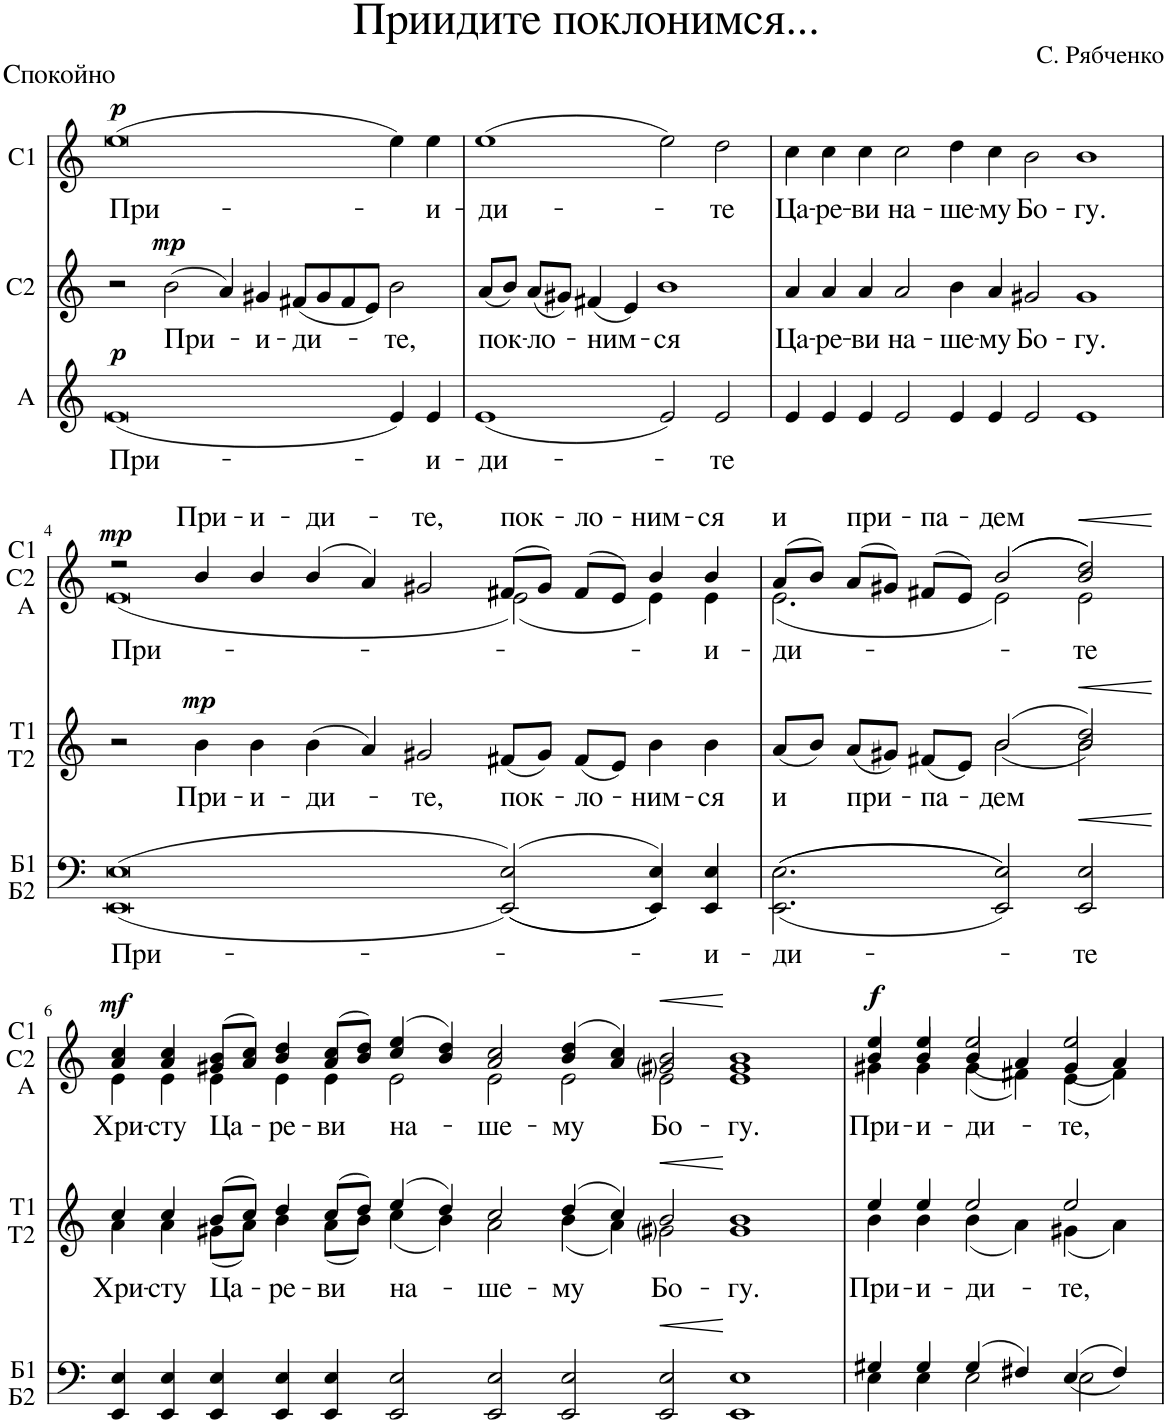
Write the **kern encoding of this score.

**kern	**text	**dynam	**kern	**text	**dynam	**kern	**text	**dynam	**kern	**text	**dynam	**kern	**text	**dynam	**kern	**text	**dynam
*part6	*part6	*part6	*part5	*part5	*part5	*part4	*part4	*part4	*part3	*part3	*part3	*part2	*part2	*part2	*part1	*part1	*part1
*staff6	*staff6	*staff6	*staff5	*staff5	*staff5	*staff4	*staff4	*staff4	*staff3	*staff3	*staff3	*staff2	*staff2	*staff2	*staff1	*staff1	*staff1
*I"Б1 Б2	*	*	*I"T1 T2	*	*	*I"C1 C2 A	*	*	*I"A	*	*	*I"C2	*	*	*I"C1	*	*
*	*	*	*I'T1 T2	*	*	*I'C1 C2 A	*	*	*I'A	*	*	*I'C2	*	*	*I'C1	*	*
*stria5	*	*	*stria5	*	*	*stria5	*	*	*	*	*	*	*	*	*	*	*
*clefF4	*	*	*clefG2	*	*	*clefG2	*	*	*clefG2	*	*	*clefG2	*	*	*clefG2	*	*
*k[]	*	*	*k[]	*	*	*k[]	*	*	*k[]	*	*	*k[]	*	*	*k[]	*	*
*M5/2	*	*	*M5/2	*	*	*M5/2	*	*	*M5/2	*	*	*M5/2	*	*	*M5/2	*	*
=1	=1	=1	=1	=1	=1	=1	=1	=1	=1	=1	=1	=1	=1	=1	=1	=1	=1
!	!	!	!	!	!	!	!	!	!	!LO:LY:b	!LO:DY:a	!	!	!	!	!LO:LY:b	!LO:DY:a
2%5r	.	.	2%5r	.	.	2%5r	.	.	(0e	При-	p	2r	.	.	(0ee	При-	p
!	!	!	!	!	!	!	!	!	!	!	!	!	!LO:LY:b	!LO:DY:a	!	!	!
.	.	.	.	.	.	.	.	.	.	.	.	(2b\	При-	mp	.	.	.
.	.	.	.	.	.	.	.	.	.	.	.	4a/)	.	.	.	.	.
!	!	!	!	!	!	!	!	!	!	!	!	!	!LO:LY:b	!	!	!	!
.	.	.	.	.	.	.	.	.	.	.	.	4g#X/	и-	.	.	.	.
!	!	!	!	!	!	!	!	!	!	!	!	!	!LO:LY:b	!	!	!	!
.	.	.	.	.	.	.	.	.	.	.	.	(8f#X/L	-ди-	.	.	.	.
.	.	.	.	.	.	.	.	.	.	.	.	8g#/	.	.	.	.	.
.	.	.	.	.	.	.	.	.	.	.	.	8f#/	.	.	.	.	.
.	.	.	.	.	.	.	.	.	.	.	.	8e/J)	.	.	.	.	.
!	!	!	!	!	!	!	!	!	!	!	!	!	!LO:LY:b	!	!	!	!
.	.	.	.	.	.	.	.	.	4e/)	.	.	2b\	те,	.	4ee\)	.	.
!	!	!	!	!	!	!	!	!	!	!LO:LY:b	!	!	!	!	!	!LO:LY:b	!
.	.	.	.	.	.	.	.	.	4e/	и-	.	.	.	.	4ee\	и-	.
=2	=2	=2	=2	=2	=2	=2	=2	=2	=2	=2	=2	=2	=2	=2	=2	=2	=2
*M4/2	*	*	*M4/2	*	*	*M4/2	*	*	*M4/2	*	*	*M4/2	*	*	*M4/2	*	*
!	!	!	!	!	!	!	!	!	!	!LO:LY:b	!	!	!LO:LY:b	!	!	!LO:LY:b	!
0r	.	.	0r	.	.	0r	.	.	(1e	-ди-	.	(8a/L	пок-	.	(1ee	-ди-	.
.	.	.	.	.	.	.	.	.	.	.	.	8b/J)	.	.	.	.	.
!	!	!	!	!	!	!	!	!	!	!	!	!	!LO:LY:b	!	!	!	!
.	.	.	.	.	.	.	.	.	.	.	.	(8a/L	ло-	.	.	.	.
.	.	.	.	.	.	.	.	.	.	.	.	8g#X/J)	.	.	.	.	.
!	!	!	!	!	!	!	!	!	!	!	!	!	!LO:LY:b	!	!	!	!
.	.	.	.	.	.	.	.	.	.	.	.	(4f#X/	ним-	.	.	.	.
.	.	.	.	.	.	.	.	.	.	.	.	4e/)	.	.	.	.	.
!	!	!	!	!	!	!	!	!	!	!	!	!	!LO:LY:b	!	!	!	!
.	.	.	.	.	.	.	.	.	2e/)	.	.	1b	ся	.	2ee\)	.	.
!	!	!	!	!	!	!	!	!	!	!LO:LY:b	!	!	!	!	!	!LO:LY:b	!
.	.	.	.	.	.	.	.	.	2e/	те	.	.	.	.	2dd\	те	.
=3	=3	=3	=3	=3	=3	=3	=3	=3	=3	=3	=3	=3	=3	=3	=3	=3	=3
*M13/4	*	*	*M13/4	*	*	*M13/4	*	*	*M13/4	*	*	*M13/4	*	*	*M13/4	*	*
!	!	!	!	!	!	!	!	!	!	!	!	!	!LO:LY:b	!	!	!LO:LY:b	!
4%13r	.	.	4%13r	.	.	4%13r	.	.	4e/	.	.	4a/	Ца-	.	4cc\	Ца-	.
!	!	!	!	!	!	!	!	!	!	!	!	!	!LO:LY:b	!	!	!LO:LY:b	!
.	.	.	.	.	.	.	.	.	4e/	.	.	4a/	-ре-	.	4cc\	-ре-	.
!	!	!	!	!	!	!	!	!	!	!	!	!	!LO:LY:b	!	!	!LO:LY:b	!
.	.	.	.	.	.	.	.	.	4e/	.	.	4a/	-ви	.	4cc\	-ви	.
!	!	!	!	!	!	!	!	!	!	!	!	!	!LO:LY:b	!	!	!LO:LY:b	!
.	.	.	.	.	.	.	.	.	2e/	.	.	2a/	на-	.	2cc\	на-	.
!	!	!	!	!	!	!	!	!	!	!	!	!	!LO:LY:b	!	!	!LO:LY:b	!
.	.	.	.	.	.	.	.	.	4e/	.	.	4b\	-ше-	.	4dd\	-ше-	.
!	!	!	!	!	!	!	!	!	!	!	!	!	!LO:LY:b	!	!	!LO:LY:b	!
.	.	.	.	.	.	.	.	.	4e/	.	.	4a/	-му	.	4cc\	-му	.
!	!	!	!	!	!	!	!	!	!	!	!	!	!LO:LY:b	!	!	!LO:LY:b	!
.	.	.	.	.	.	.	.	.	2e/	.	.	2g#X/	Бо-	.	2b\	Бо-	.
!	!	!	!	!	!	!	!	!	!	!	!	!	!LO:LY:b	!	!	!LO:LY:b	!
.	.	.	.	.	.	.	.	.	1e	.	.	1g#	-гу.	.	1b	-гу.	.
!!LO:LB:g=z
=4	=4	=4	=4	=4	=4	=4	=4	=4	=4	=4	=4	=4	=4	=4	=4	=4	=4
*M12/4	*	*	*M12/4	*	*	*M12/4	*	*	*M12/4	*	*	*M12/4	*	*	*M12/4	*	*
!	!LO:LY:b	!	!	!	!	!	!LO:LY:b	!LO:DY:a	!	!	!	!	!	!	!	!	!
*	*	*	*	*	*	*^	*	*	*	*	*	*	*	*	*	*	*
((>0EE 0E	При-	.	2r	.	.	2r	(0e	При-	mp	0.r	.	.	0.r	.	.	0.r	.	.
!	!	!	!	!LO:LY:b	!LO:DY:a	!	!	!LO:LY:a	!	!	!	!	!	!	!	!	!	!
.	.	.	4b\	При-	mp	4b/	.	При-	.	.	.	.	.	.	.	.	.	.
!	!	!	!	!LO:LY:b	!	!	!	!LO:LY:a	!	!	!	!	!	!	!	!	!	!
.	.	.	4b\	-и-	.	4b/	.	-и-	.	.	.	.	.	.	.	.	.	.
!	!	!	!	!LO:LY:b	!	!	!	!LO:LY:a	!	!	!	!	!	!	!	!	!	!
.	.	.	(4b\	-ди-	.	(4b/	.	-ди-	.	.	.	.	.	.	.	.	.	.
.	.	.	4a/)	.	.	4a/)	.	.	.	.	.	.	.	.	.	.	.	.
!	!	!	!	!LO:LY:b	!	!	!	!LO:LY:a	!	!	!	!	!	!	!	!	!	!
.	.	.	2g#X/	те,	.	2g#X/	.	те,	.	.	.	.	.	.	.	.	.	.
!	!	!	!	!LO:LY:b	!	!	!	!LO:LY:a	!	!	!	!	!	!	!	!	!	!
(((>2EE/ 2E/))	.	.	(8f#X/L	пок-	.	(8f#X/L	(2e\)	пок-	.	.	.	.	.	.	.	.	.	.
.	.	.	8g#/J)	.	.	8g#/J)	.	.	.	.	.	.	.	.	.	.	.	.
!	!	!	!	!LO:LY:b	!	!	!	!LO:LY:a	!	!	!	!	!	!	!	!	!	!
.	.	.	(8f#/L	ло-	.	(8f#/L	.	ло-	.	.	.	.	.	.	.	.	.	.
.	.	.	8e/J)	.	.	8e/J)	.	.	.	.	.	.	.	.	.	.	.	.
!	!	!	!	!LO:LY:b	!	!	!	!LO:LY:a	!	!	!	!	!	!	!	!	!	!
4EE/ 4E/)))	.	.	4b\	ним-	.	4b/	4e\)	ним-	.	.	.	.	.	.	.	.	.	.
!	!LO:LY:b	!	!	!LO:LY:b	!	!	!	!LO:LY:a	!	!	!	!	!	!	!	!	!	!
!	!	!	!	!	!	!	!	!LO:LY:b	!	!	!	!	!	!	!	!	!	!
4EE/ 4E/	и-	.	4b\	-ся	.	4b/	4e\	и-	.	.	.	.	.	.	.	.	.	.
=5	=5	=5	=5	=5	=5	=5	=5	=5	=5	=5	=5	=5	=5	=5	=5	=5	=5	=5
*M7/4	*	*	*M7/4	*	*	*M7/4	*	*	*	*M7/4	*	*	*M7/4	*	*	*M7/4	*	*
!	!LO:LY:b	!	!	!LO:LY:b	!	!	!	!LO:LY:a	!	!	!	!	!	!	!	!	!	!
*	*	*	*^	*	*	*	*	*	*	*	*	*	*	*	*	*	*	*
!	!	!	!	!	!	!	!	!	!LO:LY:b	!	!	!	!	!	!	!	!	!	!
(((<2.EE\ 2.E\	-ди-	.	(8a/L	2.ryy	и	.	(8a/L	(2.e\	-ди-	.	1..r	.	.	1..r	.	.	1..r	.	.
.	.	.	8b/J)	.	.	.	8b/J)	.	.	.	.	.	.	.	.	.	.	.	.
!	!	!	!	!	!LO:LY:b	!	!	!	!LO:LY:a	!	!	!	!	!	!	!	!	!	!
.	.	.	(8a/L	.	при-	.	(8a/L	.	при-	.	.	.	.	.	.	.	.	.	.
.	.	.	8g#X/J)	.	.	.	8g#X/J)	.	.	.	.	.	.	.	.	.	.	.	.
!	!	!	!	!	!LO:LY:b	!	!	!	!LO:LY:a	!	!	!	!	!	!	!	!	!	!
.	.	.	(8f#X/L	.	па-	.	(8f#X/L	.	па-	.	.	.	.	.	.	.	.	.	.
.	.	.	8e/J)	.	.	.	8e/J)	.	.	.	.	.	.	.	.	.	.	.	.
!	!	!	!	!	!LO:LY:b	!	!	!	!LO:LY:a	!	!	!	!	!	!	!	!	!	!
2EE/ 2E/)))	.	.	((<2b/	2b\	дем	.	((2b/	2e\)	дем	.	.	.	.	.	.	.	.	.	.
!	!LO:LY:b	!LO:HP:b	!	!	!	!LO:HP:b	!	!	!LO:LY:b	!LO:HP:b	!	!	!	!	!	!	!	!	!
2EE/ 2E/	те	<	2b/ 2dd/))	2b\	.	<	2b/ 2dd/))	2e\	те	<	.	.	.	.	.	.	.	.	.
*	*	*	*v	*v	*	*	*	*	*	*	*	*	*	*	*	*	*	*	*
*	*	*	*	*	*	*v	*v	*	*	*	*	*	*	*	*	*	*	*
.	.	[	.	.	[	.	.	[	.	.	.	.	.	.	.	.	.
!!LO:LB:g=z
=6	=6	=6	=6	=6	=6	=6	=6	=6	=6	=6	=6	=6	=6	=6	=6	=6	=6
*M17/4	*	*	*M17/4	*	*	*M17/4	*	*	*M17/4	*	*	*M17/4	*	*	*M17/4	*	*
*	*	*	*^	*	*	*	*	*	*	*	*	*	*	*	*	*	*
!	!	!	!	!	!LO:LY:b	!	!	!LO:LY:b	!LO:DY:a	!	!	!	!	!	!	!	!	!
*	*	*	*	*	*	*	*^	*	*	*	*	*	*	*	*	*	*	*
4EE/ 4E/	.	.	4cc/	4a\	Хри-	.	4a/ 4cc/	4e\	Хри-	mf	4%17r	.	.	4%17r	.	.	4%17r	.	.
!	!	!	!	!	!LO:LY:b	!	!	!	!LO:LY:b	!	!	!	!	!	!	!	!	!	!
4EE/ 4E/	.	.	4cc/	4a\	-сту	.	4a/ 4cc/	4e\	-сту	.	.	.	.	.	.	.	.	.	.
!	!	!	!	!	!LO:LY:b	!	!	!	!LO:LY:b	!	!	!	!	!	!	!	!	!	!
4EE/ 4E/	.	.	(8b/L	(8g#X\L	Ца-	.	(8g#X/ 8b/L	4e\	Ца-	.	.	.	.	.	.	.	.	.	.
.	.	.	8cc/J)	8a\J)	.	.	8a/ 8cc/J)	.	.	.	.	.	.	.	.	.	.	.	.
!	!	!	!	!	!LO:LY:b	!	!	!	!LO:LY:b	!	!	!	!	!	!	!	!	!	!
4EE/ 4E/	.	.	4dd/	4b\	ре-	.	4b/ 4dd/	4e\	ре-	.	.	.	.	.	.	.	.	.	.
!	!	!	!	!	!LO:LY:b	!	!	!	!LO:LY:b	!	!	!	!	!	!	!	!	!	!
4EE/ 4E/	.	.	(8cc/L	(8a\L	-ви	.	(8a/ 8cc/L	4e\	-ви	.	.	.	.	.	.	.	.	.	.
.	.	.	8dd/J)	8b\J)	.	.	8b/ 8dd/J)	.	.	.	.	.	.	.	.	.	.	.	.
!	!	!	!	!	!LO:LY:b	!	!	!	!LO:LY:b	!	!	!	!	!	!	!	!	!	!
2EE/ 2E/	.	.	(4ee/	(4cc\	на-	.	(4cc/ 4ee/	2e\	на-	.	.	.	.	.	.	.	.	.	.
.	.	.	4dd/)	4b\)	.	.	4b/ 4dd/)	.	.	.	.	.	.	.	.	.	.	.	.
!	!	!	!	!	!LO:LY:b	!	!	!	!LO:LY:b	!	!	!	!	!	!	!	!	!	!
2EE/ 2E/	.	.	2cc/	2a\	ше-	.	2a/ 2cc/	2e\	ше-	.	.	.	.	.	.	.	.	.	.
!	!	!	!	!	!LO:LY:b	!	!	!	!LO:LY:b	!	!	!	!	!	!	!	!	!	!
2EE/ 2E/	.	.	(4dd/	(4b\	-му	.	(4b/ 4dd/	2e\	-му	.	.	.	.	.	.	.	.	.	.
.	.	.	4cc/)	4a\)	.	.	4a/ 4cc/)	.	.	.	.	.	.	.	.	.	.	.	.
!	!	!LO:HP:b	!	!	!LO:LY:b	!LO:HP:b	!	!	!LO:LY:b	!LO:HP:b	!	!	!	!	!	!	!	!	!
2EE/ 2E/	.	<	2b/	2g#i\	Бо-	<	2g#i/ 2b/	2e\	Бо-	<	.	.	.	.	.	.	.	.	.
!	!	!	!	!	!LO:LY:b	!	!	!	!LO:LY:b	!	!	!	!	!	!	!	!	!	!
1EE 1E	.	[	1b	1g#	-гу.	[	1g# 1b	1e	-гу.	[	.	.	.	.	.	.	.	.	.
*	*	*	*	*	*	*	*v	*v	*	*	*	*	*	*	*	*	*	*	*
=7	=7	=7	=7	=7	=7	=7	=7	=7	=7	=7	=7	=7	=7	=7	=7	=7	=7	=7
*M3/2	*	*	*M3/2	*	*	*	*M3/2	*	*	*M3/2	*	*	*M3/2	*	*	*M3/2	*	*
*^	*	*	*	*	*	*	*^	*	*	*	*	*	*	*	*	*	*	*
!	!	!	!	!	!	!LO:LY:b	!	!	!	!LO:LY:b	!LO:DY:a	!	!	!	!	!	!	!	!	!
*	*	*	*	*	*	*	*	*	*^	*	*	*	*	*	*	*	*	*	*	*
4G#X/	4E\	.	.	4ee/	4b\	При-	.	4ee/	4g#X\	4b/	При-	f	1.r	.	.	1.r	.	.	1.r	.	.
!	!	!	!	!	!	!LO:LY:b	!	!	!	!	!LO:LY:b	!	!	!	!	!	!	!	!	!	!
4G#/	4E\	.	.	4ee/	4b\	-и-	.	4ee/	4g#\	4b/	-и-	.	.	.	.	.	.	.	.	.	.
!	!	!	!	!	!	!LO:LY:b	!	!	!	!	!LO:LY:b	!	!	!	!	!	!	!	!	!	!
(4G#/	2E\	.	.	2ee/	(4b\	-ди-	.	2ee/	(4g#\	(4b/	-ди-	.	.	.	.	.	.	.	.	.	.
4F#X/)	.	.	.	.	4a\)	.	.	.	4f#X\)	4a/)	.	.	.	.	.	.	.	.	.	.	.
!	!	!	!	!	!	!LO:LY:b	!	!	!	!	!LO:LY:b	!	!	!	!	!	!	!	!	!	!
((<4E/	2E\	.	.	2ee/	(4g#X\	те,	.	2ee/	(4e\	(4g#/	те,	.	.	.	.	.	.	.	.	.	.
4F#/))	.	.	.	.	4a\)	.	.	.	4f#\)	4a/)	.	.	.	.	.	.	.	.	.	.	.
*v	*v	*	*	*	*	*	*	*v	*v	*v	*	*	*	*	*	*	*	*	*	*	*
*	*	*	*v	*v	*	*	*	*	*	*	*	*	*	*	*	*	*	*
=	=	=	=	=	=	=	=	=	=	=	=	=	=	=	=	=	=
*-	*-	*-	*-	*-	*-	*-	*-	*-	*-	*-	*-	*-	*-	*-	*-	*-	*-
